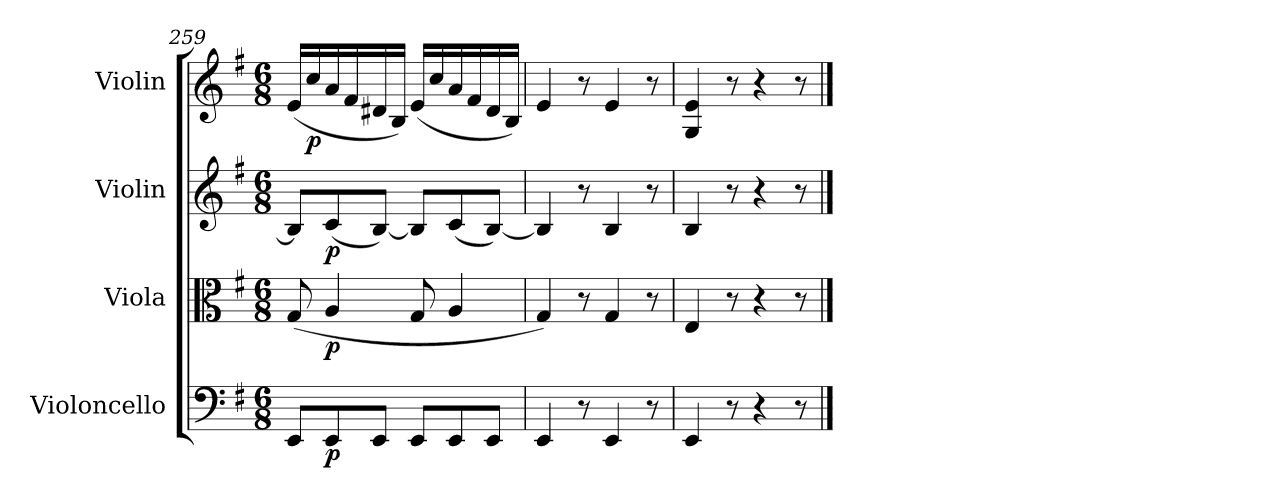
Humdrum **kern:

**kern	**dynam	**kern	**dynam	**kern	**dynam	**kern	**dynam
*part4	*part4	*part3	*part3	*part2	*part2	*part1	*part1
*staff4	*staff4	*staff3	*staff3	*staff2	*staff2	*staff1	*staff1
*I"Violoncello	*	*I"Viola	*	*I"Violin	*	*I"Violin	*
*I'Vc	*	*I'Vla	*	*I'Vln	*	*I'Vln	*
*clefF4	*	*clefC3	*	*clefG2	*	*clefG2	*
*k[f#]	*	*k[f#]	*	*k[f#]	*	*k[f#]	*
*e:	*	*e:	*	*e:	*	*e:	*
*M6/8	*	*M6/8	*	*M6/8	*	*M6/8	*
=259	=259	=259	=259	=259	=259	=259	=259
8EE/L	.	(8G/	.	8B/L]	.	(16e/LL	.
.	.	.	.	.	.	16cc/	p
8EE/	p	4A/	p	(8c/	p	16a/	.
.	.	.	.	.	.	16f#/	.
8EE/J	.	.	.	[8B/J)	.	16d#X/	.
.	.	.	.	.	.	16B/JJ)	.
8EE/L	.	8G/	.	8B/L]	.	(16e/LL	.
.	.	.	.	.	.	16cc/	.
8EE/	.	4A/	.	(8c/	.	16a/	.
.	.	.	.	.	.	16f#/	.
8EE/J	.	.	.	[8B/J)	.	16d#/	.
.	.	.	.	.	.	16B/JJ)	.
=260	=260	=260	=260	=260	=260	=260	=260
4EE/	.	4G/)	.	4B/]	.	4e/	.
8r	.	8r	.	8r	.	8r	.
4EE/	.	4G/	.	4B/	.	4e/	.
8r	.	8r	.	8r	.	8r	.
=261	=261	=261	=261	=261	=261	=261	=261
4EE/	.	4E/	.	4B/	.	4G/ 4e/	.
8r	.	8r	.	8r	.	8r	.
4r	.	4r	.	4r	.	4r	.
8r	.	8r	.	8r	.	8r	.
==	==	==	==	==	==	==	==
*-	*-	*-	*-	*-	*-	*-	*-
